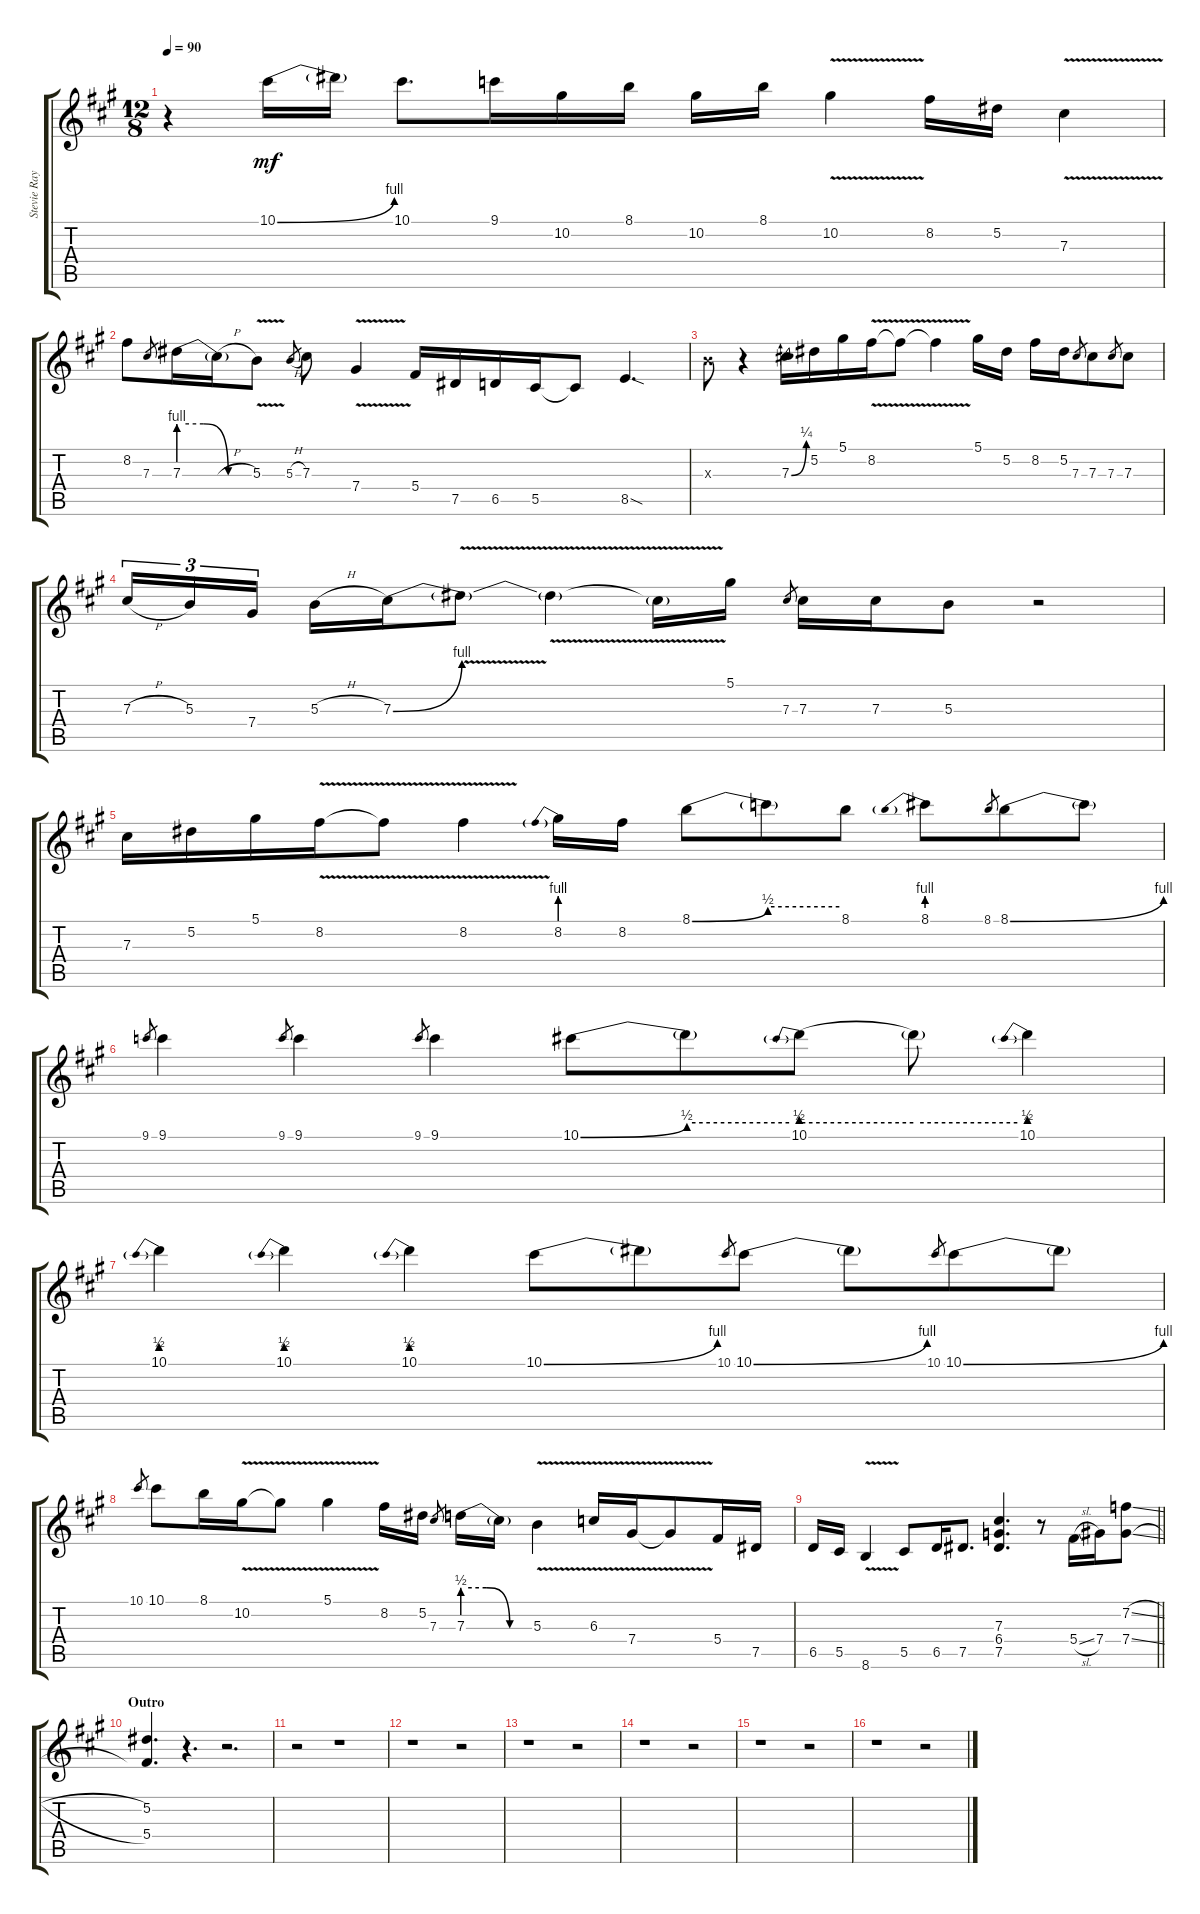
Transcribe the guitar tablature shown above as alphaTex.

\track ("Stevie Ray Vaughan clean electric" "Stevie Ray") {instrument overdrivenguitar}
\staff {score tabs}
\tuning (Eb4 Bb3 Gb3 Db3 Ab2 Eb2) {hide}
\ts (12 8)
\tempo 90
\clef g2
\ks a
r.4{dy mf} 10.1{be (bend 0 0 60 4)}.16 10.1{t}.16 10.1.8{d} 9.1.16 10.2.16 8.1.16 10.2.16 8.1.16 10.2{v}.4 8.2.16 5.2.16 7.3{v}.4 |
8.2.8 7.3.8{gr} 7.3{be (custom 0 4 20 4 40 0 60 0)}.16 7.3{h t}.16 5.3{v}.8 5.3{h}.8{gr} 7.3.8 7.4{v}.4 5.4.16 7.5.16 6.5.16 5.5.16 5.5{t}.8 8.5{sod}.4{d} |
5.3{x}.8 r.4 7.3{be (bend 0 0 60 1)}.16 5.2.16 5.1.16 8.2{v}.16 8.2{v t}.8 8.2{v t}.4 5.1.16 5.2.16 8.2.16 5.2.16 7.3.8{gr} 7.3.8 7.3.8{gr} 7.3.8 |
7.3{h}.16{tu (3 2)} 5.3.16{tu (3 2)} 7.4.16{tu (3 2) beam splitsecondary} 5.3{h}.16 7.3{be (bend 0 0 60 4)}.16 7.3{v t}.8 7.3{v t}.4 7.3{v t}.16 5.1.16 7.3.8{gr} 7.3.16 7.3.16 5.3.8 r.2 |
7.3.16 5.2.16 5.1.16 8.2{v}.16 8.2{v t}.8 8.2{v}.4 8.2{be (prebend 0 4 60 4)}.16 8.2.16 8.1{be (bend 0 0 60 2)}.8 8.1{be (hold 0 2 60 2) t}.8 8.1.8 8.1{be (prebend 0 4 60 4)}.8 8.1.8{gr} 8.1{be (bend 0 0 60 4)}.8 8.1{t}.8 |
9.1.8{gr} 9.1.4 9.1.8{gr} 9.1.4 9.1.8{gr} 9.1.4 10.1{be (bend 0 0 60 2)}.8 10.1{be (hold 0 2 60 2) t}.8 10.1{be (prebend 0 2 60 2)}.8 10.1{be (hold 0 2 60 2) t}.8 10.1{be (prebend 0 2 60 2)}.4 |
10.1{be (prebend 0 2 60 2)}.4 10.1{be (prebend 0 2 60 2)}.4 10.1{be (prebend 0 2 60 2)}.4 10.1{be (bend 0 0 60 4)}.8 10.1{t}.8 10.1.8{gr} 10.1{be (bend 0 0 60 4)}.8 10.1{t}.8 10.1.8{gr} 10.1{be (bend 0 0 60 4)}.8 10.1{t}.8 |
10.1.8{gr} 10.1.8 8.1.16 10.2{v}.16 10.2{v t}.8 5.1{v}.4 8.2.16 5.2.16 7.3.8{gr} 7.3{be (custom 0 2 20 2 40 0 60 0)}.16 7.3{t}.16 5.3{v}.4 6.3{v}.16 7.4{v}.16 7.4{t}.8 5.4.16 7.5.16 |
\barLineRight lightlight
6.5.16 5.5.16 8.6{v}.4 5.5.8 6.5.16 7.5.8{d} (7.3 6.4 7.5).4{d} r.8 5.4{sl}.16 7.4.16 (7.2{sl} 7.4{sl}).8 |
\section ("" "Outro")
(5.2 5.4).4{d} r.4{d} r.2{d} |
r.2 r.1 |
r.1 r.2 |
r.1 r.2 |
r.1 r.2 |
r.1 r.2 |
r.1 r.2
